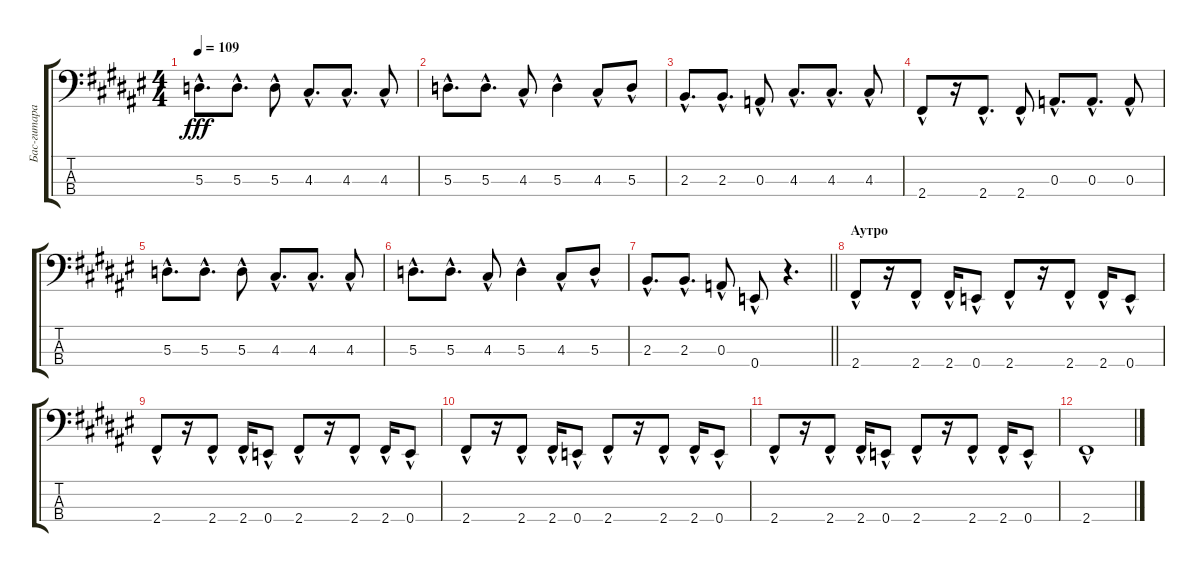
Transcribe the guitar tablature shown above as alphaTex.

\track ("Бас-гитара Макс" "Бас-гитара") {instrument acousticbass}
\staff {score tabs}
\tuning (G2 D2 A1 E1) {hide}
\ts (4 4)
\tempo 109
\clef f4
\ks f#
5.3{hac}.8{d dy fff} 5.3{hac}.8{d} 5.3{hac}.8 4.3{hac}.8{d} 4.3{hac}.8{d} 4.3{hac}.8 |
5.3{hac}.8{d} 5.3{hac}.8{d} 4.3{hac}.8 5.3{hac}.4 4.3{hac}.8 5.3{hac}.8 |
2.3{hac}.8{d} 2.3{hac}.8{d} 0.3{hac}.8 4.3{hac}.8{d} 4.3{hac}.8{d} 4.3{hac}.8 |
2.4{hac}.8 r.16 2.4{hac}.8{d} 2.4{hac}.8 0.3{hac}.8{d} 0.3{hac}.8{d} 0.3{hac}.8 |
5.3{hac}.8{d} 5.3{hac}.8{d} 5.3{hac}.8 4.3{hac}.8{d} 4.3{hac}.8{d} 4.3{hac}.8 |
5.3{hac}.8{d} 5.3{hac}.8{d} 4.3{hac}.8 5.3{hac}.4 4.3{hac}.8 5.3{hac}.8 |
\barLineRight lightlight
2.3{hac}.8{d} 2.3{hac}.8{d} 0.3{hac}.8 0.4{hac}.8 r.4{d} |
\section ("" "Аутро")
2.4{hac}.8 r.16 2.4{hac}.8 2.4{hac}.16 0.4{hac}.8 2.4{hac}.8 r.16 2.4{hac}.8 2.4{hac}.16 0.4{hac}.8 |
2.4{hac}.8 r.16 2.4{hac}.8 2.4{hac}.16 0.4{hac}.8 2.4{hac}.8 r.16 2.4{hac}.8 2.4{hac}.16 0.4{hac}.8 |
2.4{hac}.8 r.16 2.4{hac}.8 2.4{hac}.16 0.4{hac}.8 2.4{hac}.8 r.16 2.4{hac}.8 2.4{hac}.16 0.4{hac}.8 |
2.4{hac}.8 r.16 2.4{hac}.8 2.4{hac}.16 0.4{hac}.8 2.4{hac}.8 r.16 2.4{hac}.8 2.4{hac}.16 0.4{hac}.8 |
2.4{hac}.1
